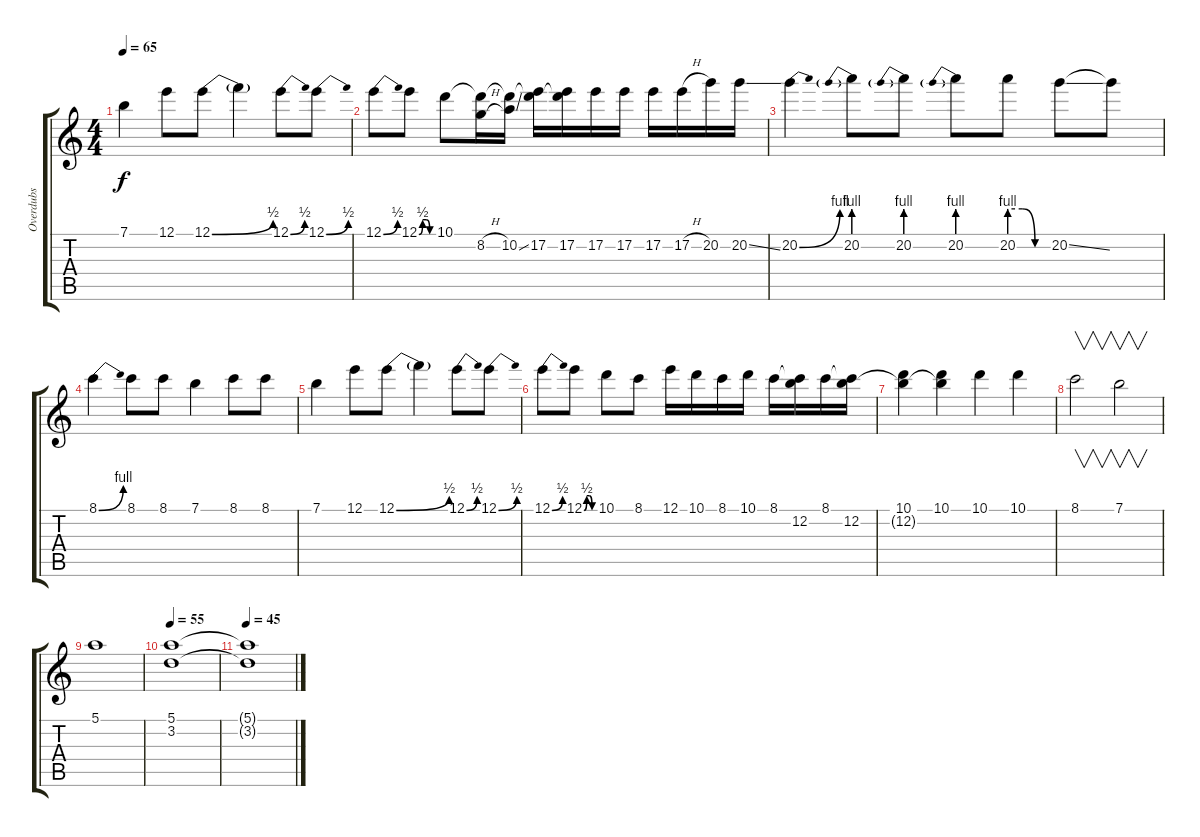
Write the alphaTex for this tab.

\track ("Overdubs" "Overdubs") {instrument distortionguitar}
\staff {score tabs}
\tuning (E4 B3 G3 D3 A2 D2) {hide}
\ts (4 4)
\tempo 65
\clef g2
\ks c
7.1.4{dy f} 12.1.8 12.1{be (bend 0 0 60 2)}.8 12.1{t}.4 12.1{be (bend 0 0 60 2)}.8 12.1{be (bend 0 0 60 2)}.8 |
12.1{be (bend 0 0 60 2)}.8 12.1{be (custom 0 0 15 2 30 2 45 0 60 0)}.8 10.1.8 (10.1{t} 8.2{h}).16 (10.1{t} 10.2{ss}).16 (10.1{t} 17.2).16 (10.1{t} 17.2).16 17.2.16 17.2.16 17.2.16 17.2{h}.16 20.2.16 20.2{ss}.16 |
20.2{be (bend 0 0 60 4)}.4 20.2{be (prebend 0 4 60 4)}.8 20.2{be (prebend 0 4 60 4)}.8 20.2{be (prebend 0 4 60 4)}.8 20.2{be (custom 0 4 20 4 40 0 60 0)}.8 20.2{ss}.8 20.2{t}.8 |
8.1{be (bend 0 0 60 4)}.4 8.1.8 8.1.8 7.1.4 8.1.8 8.1.8 |
7.1.4 12.1.8 12.1{be (bend 0 0 60 2)}.8 12.1{t}.4 12.1{be (bend 0 0 60 2)}.8 12.1{be (bend 0 0 60 2)}.8 |
12.1{be (bend 0 0 60 2)}.8 12.1{be (custom 0 0 15 2 30 2 45 0 60 0)}.8 10.1.8 8.1.8 12.1.16 10.1.16 8.1.16 10.1.16 8.1.16 (8.1{t} 12.2).16 8.1.16 (8.1{t} 12.2).16 |
(10.1 12.2{t}).4 (10.1 12.2{t}).4 10.1.4 10.1.4 |
8.1.2{v} 7.1.2{v} |
5.1.1 |
\tempo 55
(5.1 3.2).1{volume 0} |
\tempo 45
(5.1{t} 3.2{t}).1
